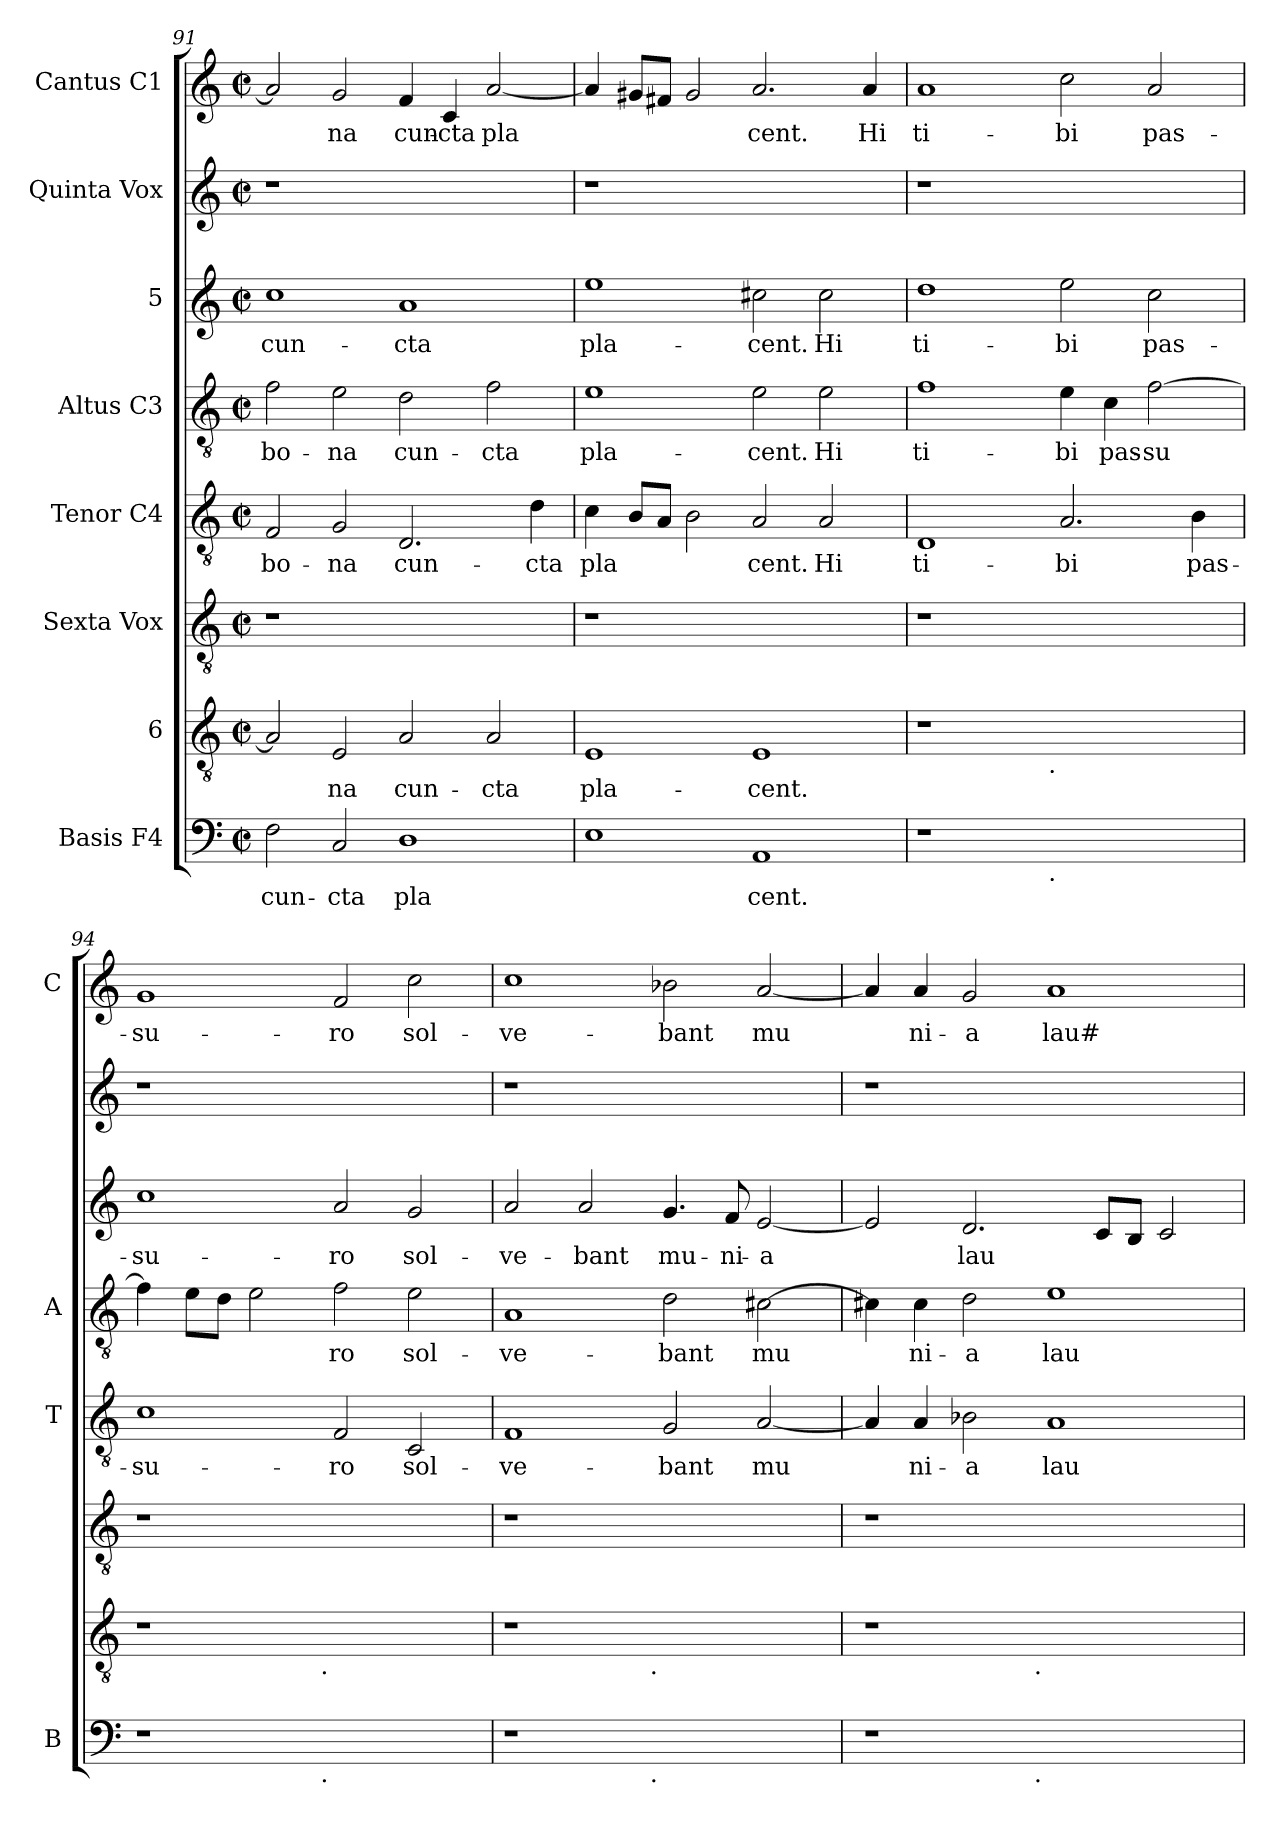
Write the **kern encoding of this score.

**kern	**text	**kern	**text	**kern	**kern	**text	**kern	**text	**kern	**text	**kern	**kern	**text
*part8	*part8	*part7	*part7	*part6	*part5	*part5	*part4	*part4	*part3	*part3	*part2	*part1	*part1
*staff8	*staff8	*staff7	*staff7	*staff6	*staff5	*staff5	*staff4	*staff4	*staff3	*staff3	*staff2	*staff1	*staff1
*I"Basis  F4	*	*I"6	*	*I"Sexta  Vox	*I"Tenor  C4	*	*I"Altus  C3	*	*I"5	*	*I"Quinta  Vox	*I"Cantus  C1	*
*I'B	*	*	*	*	*I'T	*	*I'A	*	*	*	*	*I'C	*
!!LO:PB:g=z
*clefF4	*	*clefGv2	*	*clefGv2	*clefGv2	*	*clefGv2	*	*clefG2	*	*clefG2	*clefG2	*
*k[]	*	*k[]	*	*k[]	*k[]	*	*k[]	*	*k[]	*	*k[]	*k[]	*
*C:	*	*C:	*	*C:	*C:	*	*C:	*	*C:	*	*C:	*C:	*
*M2/2	*	*M2/2	*	*M2/2	*M2/2	*	*M2/2	*	*M2/2	*	*M2/2	*M2/2	*
*met(c|)	*	*met(c|)	*	*met(c|)	*met(c|)	*	*met(c|)	*	*met(c|)	*	*met(c|)	*met(c|)	*
=91	=91	=91	=91	=91	=91	=91	=91	=91	=91	=91	=91	=91	=91
!	!LO:LY:b:cj	!	!LO:LY:b:cj	!	!	!LO:LY:b:cj	!	!LO:LY:b:cj	!	!LO:LY:b:cj	!	!	!LO:LY:b:cj
2F\	cun-	2A/]	--	1r	2F/	bo-	2f\	bo-	1cc	cun-	1r	2a/]	--
!	!LO:LY:b:cj	!	!LO:LY:b:cj	!	!	!LO:LY:b:cj	!	!LO:LY:b:cj	!	!	!	!	!LO:LY:b:cj
2C/	-cta	2E/	-na	.	2G/	-na	2e\	-na	.	.	.	2g/	-na
!	!LO:LY:b:cj	!	!LO:LY:b:cj	!	!	!LO:LY:b:cj	!	!LO:LY:b:cj	!	!LO:LY:b:cj	!	!	!LO:LY:b:cj
1D	pla-	2A/	cun-	1ryy	2.D/	cun-	2d\	cun-	1a	-cta	1ryy	4f/	cun-
!	!	!	!	!	!	!	!	!	!	!	!	!	!LO:LY:b:cj
.	.	.	.	.	.	.	.	.	.	.	.	4c/	-cta
!	!	!	!LO:LY:b:cj	!	!	!	!	!LO:LY:b:cj	!	!	!	!	!LO:LY:b:cj
.	.	2A/	-cta	.	.	.	2f\	-cta	.	.	.	[<2a/	pla-
!	!	!	!	!	!	!LO:LY:b:cj	!	!	!	!	!	!	!
.	.	.	.	.	4d\	-cta	.	.	.	.	.	.	.
=92	=92	=92	=92	=92	=92	=92	=92	=92	=92	=92	=92	=92	=92
!	!LO:LY:b:cj	!	!LO:LY:b:cj	!	!	!LO:LY:b:cj	!	!LO:LY:b:cj	!	!LO:LY:b:cj	!	!	!LO:LY:b:cj
1E	--	1E	pla-	1r	4c\	pla-	1e	pla-	1ee	pla-	1r	4a/]	--
!	!	!	!	!	!	!LO:LY:b:cj	!	!	!	!	!	!	!LO:LY:b:cj
.	.	.	.	.	8B/L	--	.	.	.	.	.	8g#X/L	--
!	!	!	!	!	!	!LO:LY:b:cj	!	!	!	!	!	!	!LO:LY:b:cj
.	.	.	.	.	8A/J	--	.	.	.	.	.	8f#X/J	--
!	!	!	!	!	!	!LO:LY:b:cj	!	!	!	!	!	!	!LO:LY:b:cj
.	.	.	.	.	2B\	--	.	.	.	.	.	2g#/	--
!	!LO:LY:b:cj	!	!LO:LY:b:cj	!	!	!LO:LY:b:cj	!	!LO:LY:b:cj	!	!LO:LY:b:cj	!	!	!LO:LY:b:cj
1AA	-cent.	1E	-cent.	1ryy	2A/	-cent.	2e\	-cent.	2cc#X\	-cent.	1ryy	2.a/	-cent.
!	!	!	!	!	!	!LO:LY:b:cj	!	!LO:LY:b:cj	!	!LO:LY:b:cj	!	!	!
.	.	.	.	.	2A/	Hi	2e\	Hi	2cc#\	Hi	.	.	.
!	!	!	!	!	!	!	!	!	!	!	!	!	!LO:LY:b:cj
.	.	.	.	.	.	.	.	.	.	.	.	4a/	Hi
=93	=93	=93	=93	=93	=93	=93	=93	=93	=93	=93	=93	=93	=93
!	!	!	!	!	!	!LO:LY:b:cj	!	!LO:LY:b:cj	!	!LO:LY:b:cj	!	!	!LO:LY:b:cj
*^	*	*^	*	*	*	*	*	*	*	*	*	*	*
1r	2ryy	.	1r	2ryy	.	1r	1D	ti-	1f	ti-	1dd	ti-	1r	1a	ti-
.	4...ryy	.	.	4...ryy	.	.	.	.	.	.	.	.	.	.	.
!	!	!	!	!LO:TX:b:t=.	!	!	!	!	!	!	!	!	!	!	!
!	!LO:TX:b:t=.	!	!	!	!	!	!	!	!	!	!	!	!	!	!
.	1ryy	.	.	1ryy	.	.	.	.	.	.	.	.	.	.	.
!	!	!	!	!	!	!	!	!LO:LY:b:cj	!	!LO:LY:b:cj	!	!LO:LY:b:cj	!	!	!LO:LY:b:cj
1ryy	.	.	1ryy	.	.	1ryy	2.A/	-bi	4e\	-bi	2ee\	-bi	1ryy	2cc\	-bi
!	!	!	!	!	!	!	!	!	!	!LO:LY:b:cj	!	!	!	!	!
.	.	.	.	.	.	.	.	.	4c\	pas-	.	.	.	.	.
!	!	!	!	!	!	!	!	!	!	!LO:LY:b:cj	!	!LO:LY:b:cj	!	!	!LO:LY:b:cj
.	.	.	.	.	.	.	.	.	[>2f\	-su-	2cc\	pas-	.	2a/	pas-
!	!	!	!	!	!	!	!	!LO:LY:b:cj	!	!	!	!	!	!	!
.	.	.	.	.	.	.	4B\	pas-	.	.	.	.	.	.	.
.	32ryy	.	.	32ryy	.	.	.	.	.	.	.	.	.	.	.
=94	=94	=94	=94	=94	=94	=94	=94	=94	=94	=94	=94	=94	=94	=94	=94
!	!	!	!	!	!	!	!	!LO:LY:b:cj	!	!LO:LY:b:cj	!	!LO:LY:b:cj	!	!	!LO:LY:b:cj
1r	2ryy	.	1r	2ryy	.	1r	1c	-su-	4f\]	--	1cc	-su-	1r	1g	-su-
!	!	!	!	!	!	!	!	!	!	!LO:LY:b:cj	!	!	!	!	!
.	.	.	.	.	.	.	.	.	8e\L	--	.	.	.	.	.
!	!	!	!	!	!	!	!	!	!	!LO:LY:b:cj	!	!	!	!	!
.	.	.	.	.	.	.	.	.	8d\J	--	.	.	.	.	.
!	!	!	!	!	!	!	!	!	!	!LO:LY:b:cj	!	!	!	!	!
.	4...ryy	.	.	4...ryy	.	.	.	.	2e\	--	.	.	.	.	.
!	!	!	!	!LO:TX:b:t=.	!	!	!	!	!	!	!	!	!	!	!
!	!LO:TX:b:t=.	!	!	!	!	!	!	!	!	!	!	!	!	!	!
.	1ryy	.	.	1ryy	.	.	.	.	.	.	.	.	.	.	.
!	!	!	!	!	!	!	!	!LO:LY:b:cj	!	!LO:LY:b:cj	!	!LO:LY:b:cj	!	!	!LO:LY:b:cj
1ryy	.	.	1ryy	.	.	1ryy	2F/	-ro	2f\	-ro	2a/	-ro	1ryy	2f/	-ro
!	!	!	!	!	!	!	!	!LO:LY:b:cj	!	!LO:LY:b:cj	!	!LO:LY:b:cj	!	!	!LO:LY:b:cj
.	.	.	.	.	.	.	2C/	sol-	2e\	sol-	2g/	sol-	.	2cc\	sol-
.	32ryy	.	.	32ryy	.	.	.	.	.	.	.	.	.	.	.
=95	=95	=95	=95	=95	=95	=95	=95	=95	=95	=95	=95	=95	=95	=95	=95
!	!	!	!	!	!	!	!	!LO:LY:b:cj	!	!LO:LY:b:cj	!	!LO:LY:b:cj	!	!	!LO:LY:b:cj
1r	2ryy	.	1r	2ryy	.	1r	1F	-ve-	1A	-ve-	2a/	-ve-	1r	1cc	-ve-
!	!	!	!	!	!	!	!	!	!	!	!	!LO:LY:b:cj	!	!	!
.	4...ryy	.	.	4...ryy	.	.	.	.	.	.	2a/	-bant	.	.	.
!	!	!	!	!LO:TX:b:t=.	!	!	!	!	!	!	!	!	!	!	!
!	!LO:TX:b:t=.	!	!	!	!	!	!	!	!	!	!	!	!	!	!
.	1ryy	.	.	1ryy	.	.	.	.	.	.	.	.	.	.	.
!	!	!	!	!	!	!	!	!LO:LY:b:cj	!	!LO:LY:b:cj	!	!LO:LY:b:cj	!	!	!LO:LY:b:cj
1ryy	.	.	1ryy	.	.	1ryy	2G/	-bant	2d\	-bant	4.g/	mu-	1ryy	2b-X\	-bant
!	!	!	!	!	!	!	!	!	!	!	!	!LO:LY:b:cj	!	!	!
.	.	.	.	.	.	.	.	.	.	.	8f/	-ni-	.	.	.
!	!	!	!	!	!	!	!	!LO:LY:b:cj	!	!LO:LY:b:cj	!	!LO:LY:b:cj	!	!	!LO:LY:b:cj
.	.	.	.	.	.	.	[>2A/	mu-	[>2c#X\	mu-	[>2e/	-a	.	[>2a/	mu-
.	32ryy	.	.	32ryy	.	.	.	.	.	.	.	.	.	.	.
!!LO:PB:g=z
=96	=96	=96	=96	=96	=96	=96	=96	=96	=96	=96	=96	=96	=96	=96	=96
!	!	!	!	!	!	!	!	!LO:LY:b:cj	!	!LO:LY:b:cj	!	!LO:LY:b:cj	!	!	!LO:LY:b:cj
1r	2ryy	.	1r	2ryy	.	1r	4A/]	--	4c#X\]	--	2e/]	.	1r	4a/]	--
!	!	!	!	!	!	!	!	!LO:LY:b:cj	!	!LO:LY:b:cj	!	!	!	!	!LO:LY:b:cj
.	.	.	.	.	.	.	4A/	-ni-	4c#\	-ni-	.	.	.	4a/	-ni-
!	!	!	!	!	!	!	!	!LO:LY:b:cj	!	!LO:LY:b:cj	!	!LO:LY:b:cj	!	!	!LO:LY:b:cj
.	4...ryy	.	.	4...ryy	.	.	2B-X\	-a	2d\	-a	2.d/	lau-	.	2g/	-a
!	!	!	!	!LO:TX:b:t=.	!	!	!	!	!	!	!	!	!	!	!
!	!LO:TX:b:t=.	!	!	!	!	!	!	!	!	!	!	!	!	!	!
.	1ryy	.	.	1ryy	.	.	.	.	.	.	.	.	.	.	.
!	!	!	!	!	!	!	!	!LO:LY:b:cj	!	!LO:LY:b:cj	!	!	!	!	!LO:LY:b:cj
1ryy	.	.	1ryy	.	.	1ryy	1A	lau-	1e	lau-	.	.	1ryy	1a	lau#
!	!	!	!	!	!	!	!	!	!	!	!	!LO:LY:b:cj	!	!	!
.	.	.	.	.	.	.	.	.	.	.	8c/L	--	.	.	.
!	!	!	!	!	!	!	!	!	!	!	!	!LO:LY:b:cj	!	!	!
.	.	.	.	.	.	.	.	.	.	.	8B/J	--	.	.	.
!	!	!	!	!	!	!	!	!	!	!	!	!LO:LY:b:cj	!	!	!
.	.	.	.	.	.	.	.	.	.	.	2c/	--	.	.	.
.	32ryy	.	.	32ryy	.	.	.	.	.	.	.	.	.	.	.
*v	*v	*	*	*	*	*	*	*	*	*	*	*	*	*	*
*	*	*v	*v	*	*	*	*	*	*	*	*	*	*	*
=	=	=	=	=	=	=	=	=	=	=	=	=	=
*-	*-	*-	*-	*-	*-	*-	*-	*-	*-	*-	*-	*-	*-
